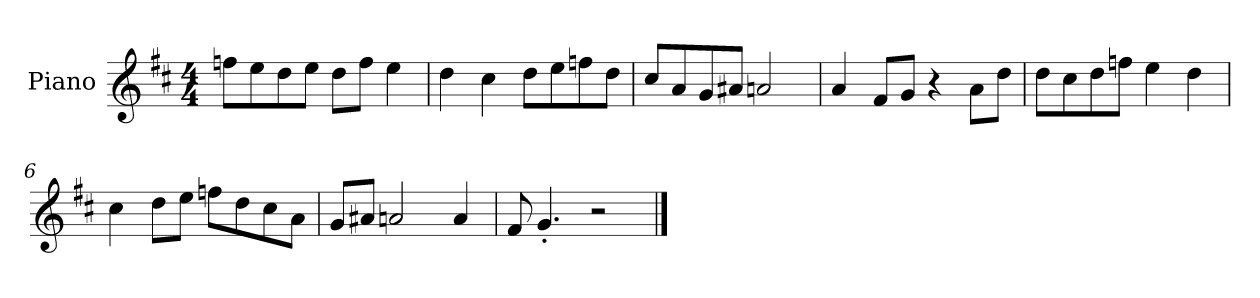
**kern
*part1
*staff1
*I"Piano
*I'P-no
*clefG2
*k[f#c#]
*M4/4
*MM90
=1
8ffn\L
8ee\
8dd\
8ee\J
8dd\L
8ff\J
4ee\
=2
4dd\
4cc#\
8dd\L
8ee\
8ffn\
8dd\J
=3
8cc#/L
8a/
8g/
8a#X/J
2an/
=4
4a/
8f#/L
8g/J
4r
8a\L
8dd\J
=5
8dd\L
8cc#\
8dd\
8ffn\J
4ee\
4dd\
!!LO:LB:g=z
=6
4cc#\
8dd\L
8ee\J
8ffn\L
8dd\
8cc#\
8a\J
=7
8g/L
8a#X/J
2an/
4a/
=8
8f#/
4.g'/
2r
==
*-
